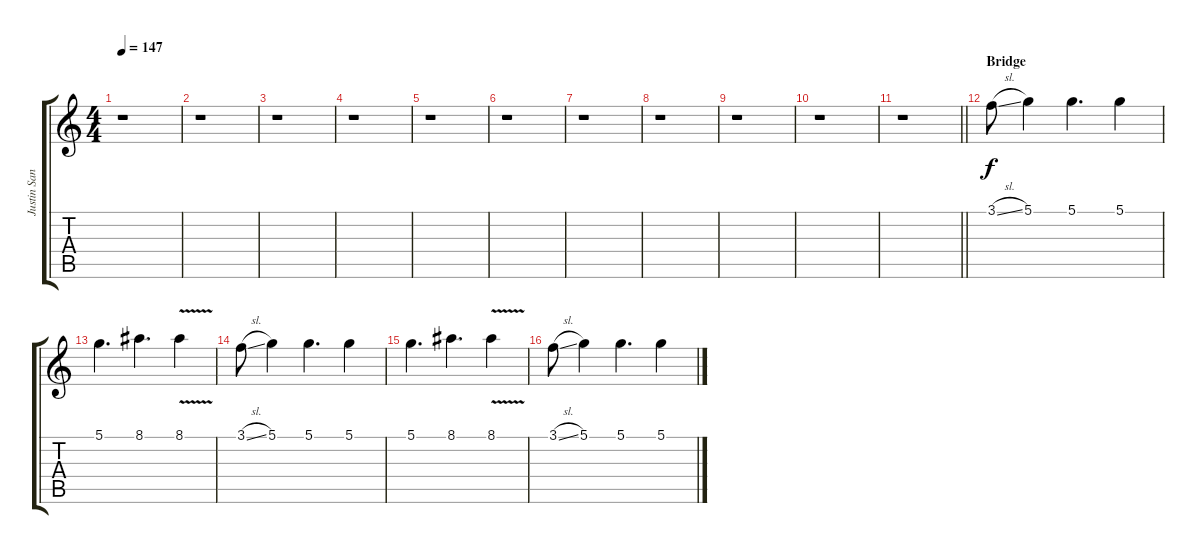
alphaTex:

\track ("Justin Sane Guitar" "Justin San") {instrument distortionguitar}
\staff {score tabs}
\tuning (D4 A3 F3 C3 G2 D2) {hide}
\ts (4 4)
\tempo 147
\clef g2
\ks c
r.1{dy f} |
r.1 |
r.1 |
r.1 |
r.1 |
r.1 |
r.1 |
r.1 |
r.1 |
r.1 |
\barLineRight lightlight
r.1 |
\section ("" "Bridge")
3.1{sl}.8{volume 10} 5.1.4 5.1.4{d} 5.1.4 |
5.1.4{d} 8.1.4{d} 8.1{v}.4 |
3.1{sl}.8 5.1.4 5.1.4{d} 5.1.4 |
5.1.4{d} 8.1.4{d} 8.1{v}.4 |
3.1{sl}.8 5.1.4 5.1.4{d} 5.1.4
